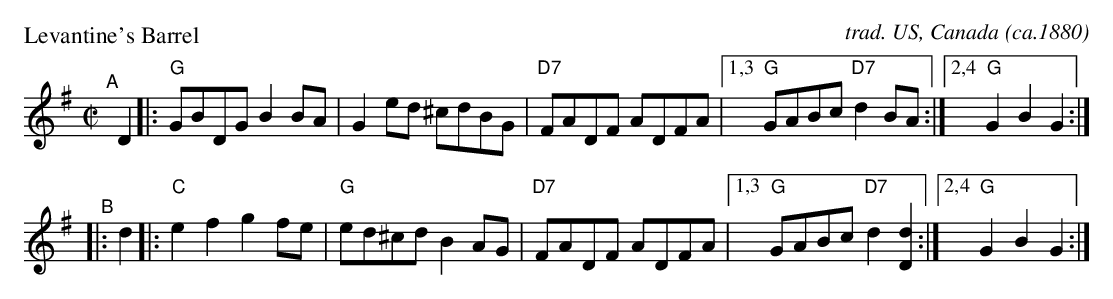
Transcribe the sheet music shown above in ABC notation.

X:1
P: Levantine's Barrel
C: trad. US, Canada
O: ca.1880
M: C|
L: 1/8
K: G
"^A"[|] D2 |:\
"G"GBDG B2BA | G2ed ^cdBG | "D7"FADF ADFA |[1,3 "G"GABc "D7"d2BA :|[2,4 "G"G2B2 G2 :|
"^B"|: d2 |:\
"C"e2f2 g2fe | "G"ed^cd B2AG | "D7"FADF ADFA |[1,3 "G"GABc "D7"d2[d2D2] :|[2,4 "G"G2B2 G2 :|
